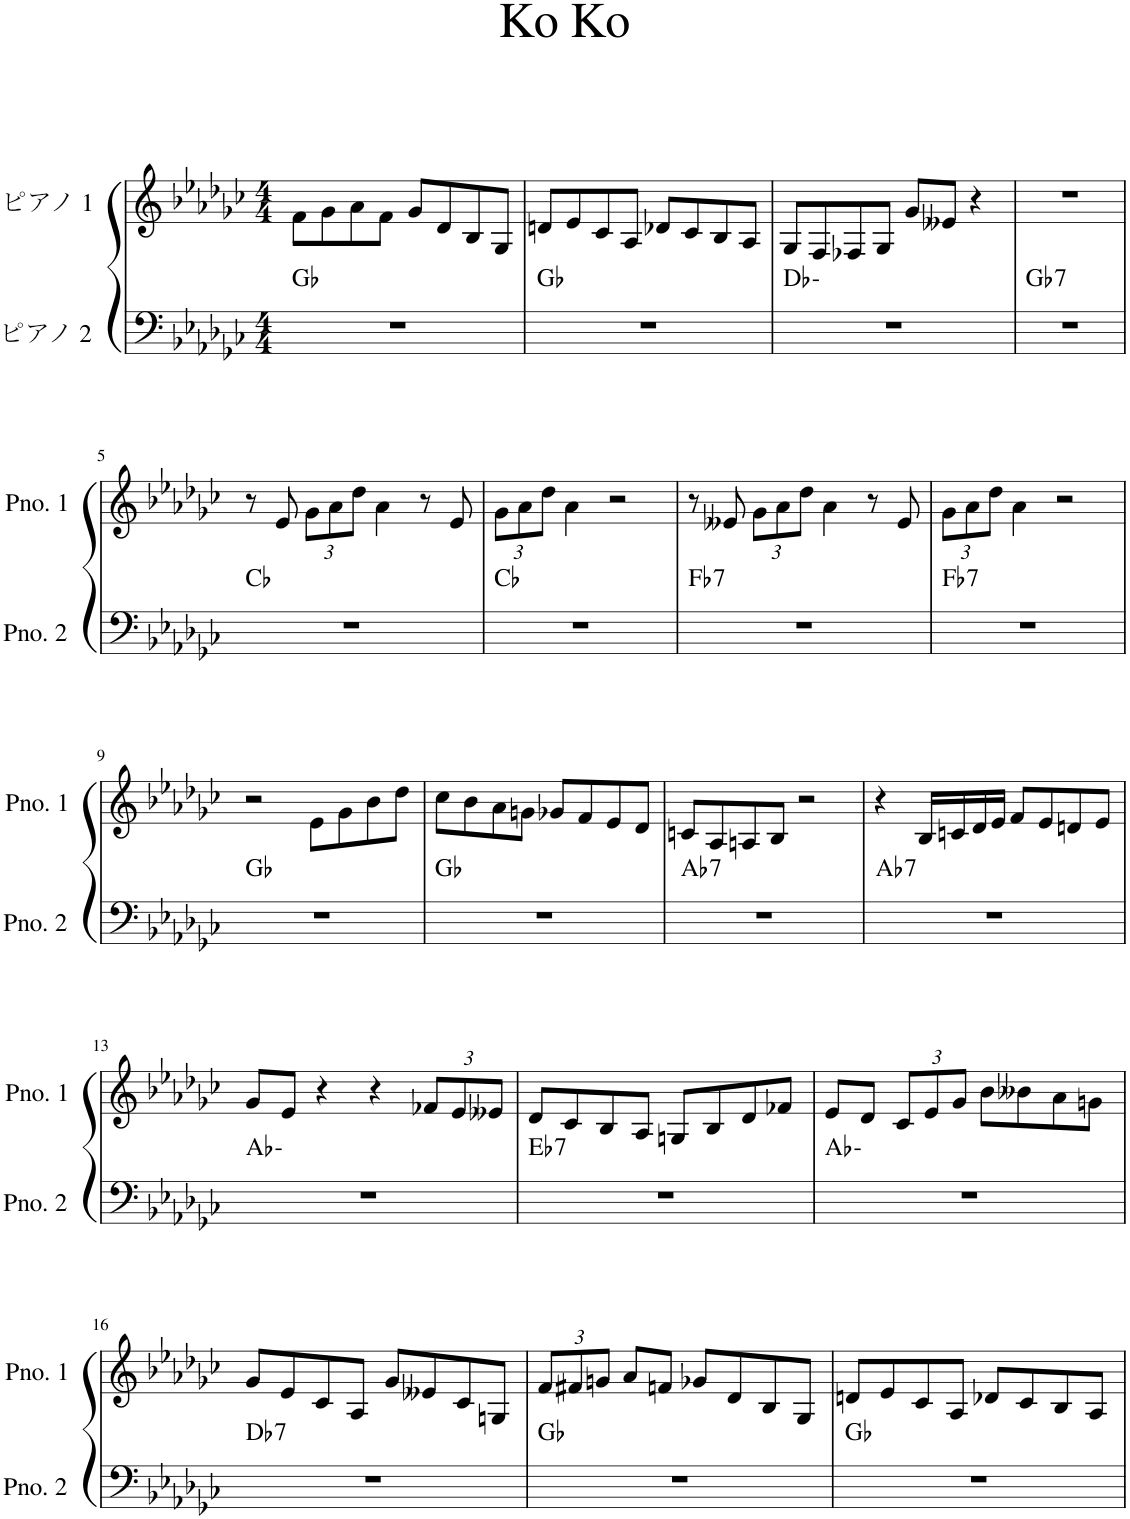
**kern	**harte	**kern
*part2	*part2	*part1
*staff2	*	*staff1
*I"ピアノ 2	*	*I"ピアノ 1
*clefF4	*	*clefG2
*k[b-e-a-d-g-c-]	*	*k[b-e-a-d-g-c-]
*M4/4	*	*M4/4
=1	=1	=1
1r	Gb:maj	8f\L
.	.	8g-\
.	.	8a-\
.	.	8f\J
.	.	8g-/L
.	.	8d-/
.	.	8B-/
.	.	8G-/J
=2	=2	=2
1r	Gb:maj	8dn/L
.	.	8e-/
.	.	8c-/
.	.	8A-/J
.	.	8d-X/L
.	.	8c-/
.	.	8B-/
.	.	8A-/J
=3	=3	=3
1r	Db:min	8G-/L
.	.	8F/
.	.	8F-X/
.	.	8G-/J
.	.	8g-/L
.	.	8e--X/J
.	.	4r
=4	=4	=4
!	!LO:H:kt=7	!
1r	Gb:7	1r
!!LO:LB:g=z
=5	=5	=5
1r	Cb:maj	8r
.	.	8e-/
*	*	*Xbrackettup
.	.	12g-\L
.	.	12a-\
.	.	12dd-\J
.	.	4a-\
.	.	8r
.	.	8e-/
=6	=6	=6
1r	Cb:maj	12g-\L
.	.	12a-\
.	.	12dd-\J
.	.	4a-\
.	.	2r
=7	=7	=7
!	!LO:H:kt=7	!
1r	Fb:7	8r
.	.	8e--X/
.	.	12g-\L
.	.	12a-\
.	.	12dd-\J
.	.	4a-\
.	.	8r
.	.	8e--/
=8	=8	=8
!	!LO:H:kt=7	!
1r	Fb:7	12g-\L
.	.	12a-\
.	.	12dd-\J
.	.	4a-\
.	.	2r
!!LO:LB:g=z
=9	=9	=9
1r	Gb:maj	2r
.	.	8e-\L
.	.	8g-\
.	.	8b-\
.	.	8dd-\J
=10	=10	=10
1r	Gb:maj	8cc-\L
.	.	8b-\
.	.	8a-\
.	.	8gn\J
.	.	8g-X/L
.	.	8f/
.	.	8e-/
.	.	8d-/J
=11	=11	=11
!	!LO:H:kt=7	!
1r	Ab:7	8cn/L
.	.	8A-/
.	.	8An/
.	.	8B-/J
.	.	2r
=12	=12	=12
!	!LO:H:kt=7	!
1r	Ab:7	4r
.	.	16B-/LL
.	.	16cn/
.	.	16d-/
.	.	16e-/JJ
.	.	8f/L
.	.	8e-/
.	.	8dn/
.	.	8e-/J
!!LO:LB:g=z
=13	=13	=13
1r	Ab:min	8g-/L
.	.	8e-/J
.	.	4r
.	.	4r
.	.	12f-X/L
.	.	12e-/
.	.	12e--X/J
=14	=14	=14
!	!LO:H:kt=7	!
1r	Eb:7	8d-/L
.	.	8c-/
.	.	8B-/
.	.	8A-/J
.	.	8Gn/L
.	.	8B-/
.	.	8d-/
.	.	8f-X/J
=15	=15	=15
1r	Ab:min	8e-/L
.	.	8d-/J
.	.	12c-/L
.	.	12e-/
.	.	12g-/J
.	.	8b-\L
.	.	8b--X\
.	.	8a-\
.	.	8gn\J
!!LO:LB:g=z
=16	=16	=16
!	!LO:H:kt=7	!
1r	Db:7	8g-/L
.	.	8e-/
.	.	8c-/
.	.	8A-/J
.	.	8g-/L
.	.	8e--X/
.	.	8c-/
.	.	8Gn/J
=17	=17	=17
1r	Gb:maj	12f/L
.	.	12f#X/
.	.	12gn/J
.	.	8a-/L
.	.	8fn/J
.	.	8g-X/L
.	.	8d-/
.	.	8B-/
.	.	8G-/J
=18	=18	=18
1r	Gb:maj	8dn/L
.	.	8e-/
.	.	8c-/
.	.	8A-/J
.	.	8d-X/L
.	.	8c-/
.	.	8B-/
.	.	8A-/J
=	=	=
*-	*-	*-
